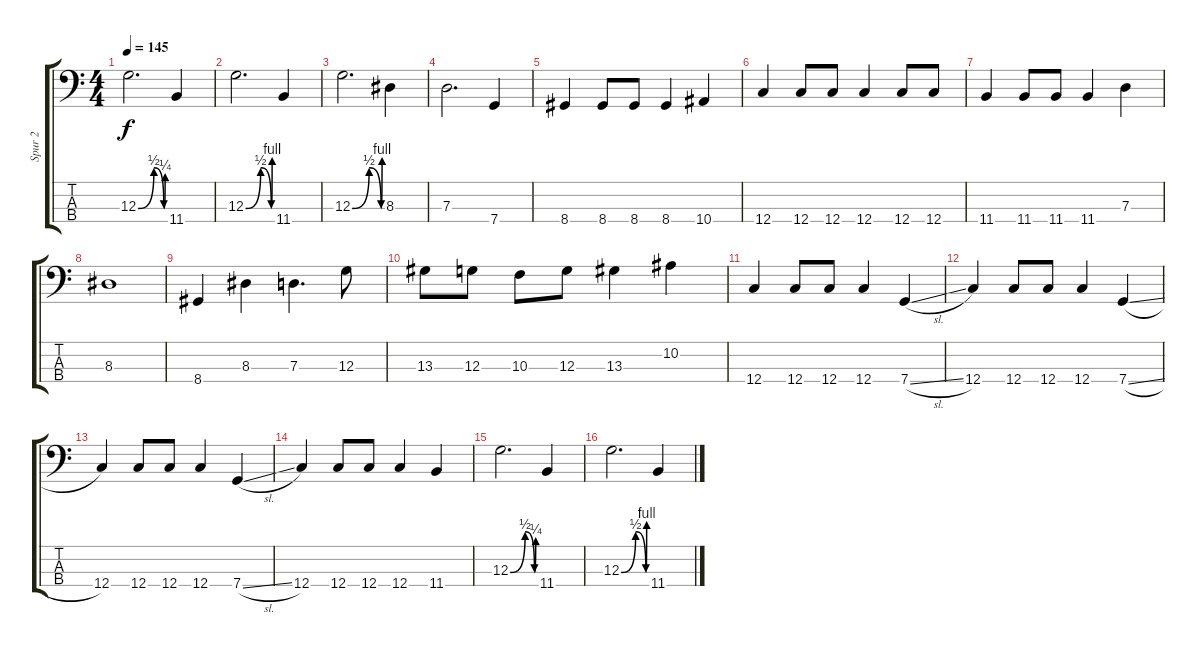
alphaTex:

\track ("Spur 2" "Spur 2") {instrument electricbasspick}
\staff {score tabs}
\tuning (F2 C2 G1 C1) {hide}
\ts (4 4)
\tempo 145
\clef f4
\ks c
12.3{be (custom 0 0 35 2 57 0 60 1)}.2{d dy f} 11.4.4 |
12.3{be (custom 0 0 34 2 58 0 60 4)}.2{d} 11.4.4 |
12.3{be (custom 0 0 34 2 58 0 60 4)}.2{d} 8.3.4 |
7.3.2{d} 7.4.4 |
8.4.4 8.4.8 8.4.8 8.4.4 10.4.4 |
12.4.4 12.4.8 12.4.8 12.4.4 12.4.8 12.4.8 |
11.4.4 11.4.8 11.4.8 11.4.4 7.3.4 |
8.3.1 |
8.4.4 8.3.4 7.3.4{d} 12.3.8 |
13.3.8 12.3.8 10.3.8 12.3.8 13.3.4 10.2.4 |
12.4.4 12.4.8 12.4.8 12.4.4 7.4{sl}.4 |
12.4.4 12.4.8 12.4.8 12.4.4 7.4{sl}.4 |
12.4.4 12.4.8 12.4.8 12.4.4 7.4{sl}.4 |
12.4.4 12.4.8 12.4.8 12.4.4 11.4.4 |
12.3{be (custom 0 0 35 2 57 0 60 1)}.2{d} 11.4.4 |
12.3{be (custom 0 0 34 2 58 0 60 4)}.2{d} 11.4.4
